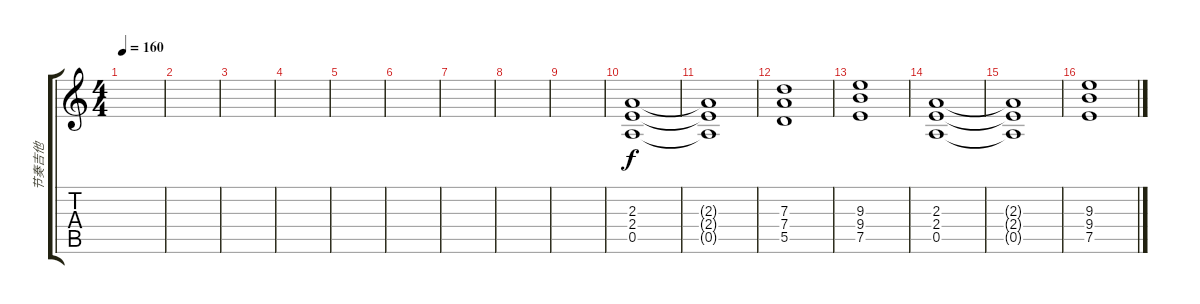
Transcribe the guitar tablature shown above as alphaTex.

\track ("节奏吉他" "节奏吉他") {instrument overdrivenguitar}
\staff {score tabs}
\tuning (E4 B3 G3 D3 A2 E2) {hide}
\ts (4 4)
\tempo 160
\clef g2
\ks c
|
|
|
|
|
|
|
|
|
(2.3 2.4 0.5).1 |
(2.3{t} 2.4{t} 0.5{t}).1 |
(7.3 7.4 5.5).1 |
(9.3 9.4 7.5).1 |
(2.3 2.4 0.5).1 |
(2.3{t} 2.4{t} 0.5{t}).1 |
(9.3 9.4 7.5).1
